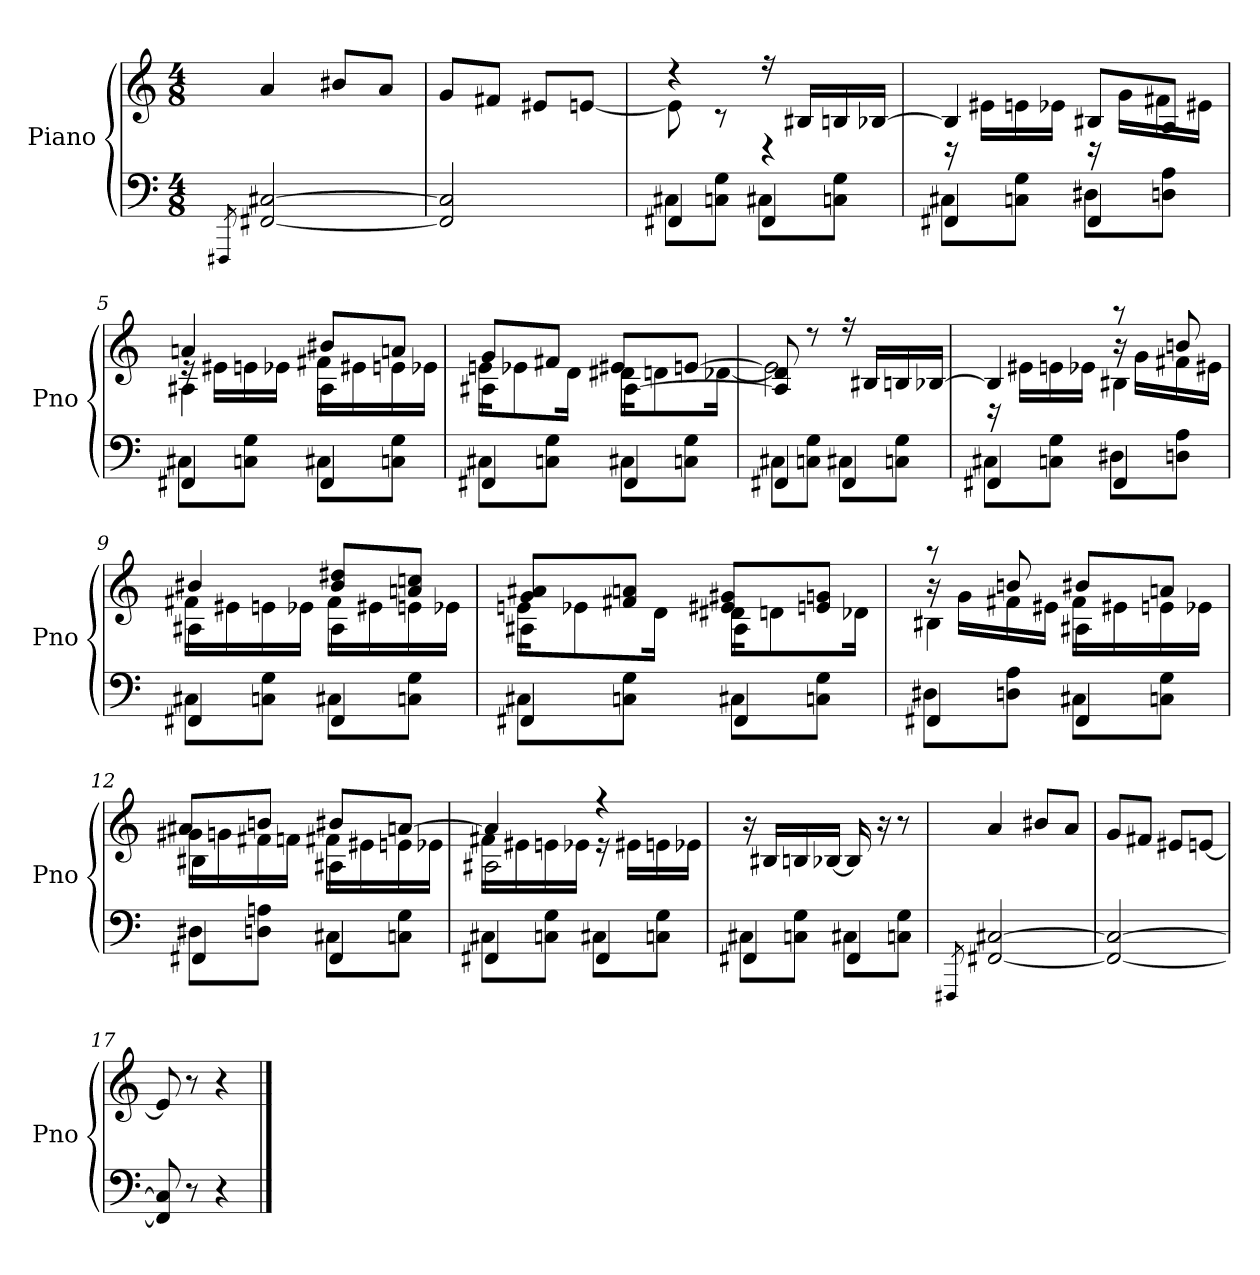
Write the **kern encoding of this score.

**kern	**kern
*part1	*part1
*staff2	*staff1
*I"Piano	*
*I'Pno	*
*clefF4	*clefG2
*k[]	*k[]
*M4/8	*M4/8
=1	=1
8qFFF#X	.
[2FF#X [2C#X	4a
.	8b#XL
.	8aJ
=2	=2
2FF#] 2C#]	8gL
.	8f#XJ
.	8e#XL
.	[8enJ
=3	=3
*^	*^
4FF#X	8C#XL	4r	8e]
.	8Cn 8GJ	.	8r
4FF#	8C#XL	16r	4r
.	.	16B#XLL	.
.	8Cn 8GJ	16Bn	.
.	.	[16B-XJJ	.
=4	=4	=4	=4
4FF#X	8C#XL	4B-]	16r
.	.	.	16e#XLL
.	8Cn 8GJ	.	16en
.	.	.	16e-XJJ
4FF#	8D#XL	8B#XL	16r
.	.	.	16gLL
.	8Dn 8AJ	8AJ	16f#X
.	.	.	16e#XJJ
=5	=5	=5	=5
*	*	*	*^
4FF#X	8C#XL	4A#X\	16re	4an
.	.	.	16e#XLL	.
.	8Cn 8GJ	.	16en	.
.	.	.	16e-XJJ	.
4FF#	8C#XL	4A#\	16f#XLL	8b#XL
.	.	.	16e#X	.
.	8Cn 8GJ	.	16en	8anJ
.	.	.	16e-XJJ	.
=6	=6	=6	=6	=6
4FF#X	8C#XL	4A#X\	16enKL	8gL
.	.	.	8e-X	.
.	8Cn 8GJ	.	.	8f#XJ
.	.	.	16dJk	.
4FF#	8C#XL	[4A#\	16d#XKL	8e#XL
.	.	.	8dn	.
.	8Cn 8GJ	.	.	[8enJ
.	.	.	[16d-XJk	.
*	*	*	*v	*v
=7	=7	=7	=7
4FF#X	8C#XL	8A#] 8d-]	2e]
.	8Cn 8GJ	8r	.
4FF#	8C#XL	16r	.
.	.	16B#XLL	.
.	8Cn 8GJ	16Bn	.
.	.	[16B-XJJ	.
=8	=8	=8	=8
*	*	*	*^
4FF#X	8C#XL	4B-]	16r	4ryy
.	.	.	16e#XLL	.
.	8Cn 8GJ	.	16en	.
.	.	.	16e-XJJ	.
4FF#	8D#XL	4B#X\	16r	8raa
.	.	.	16gLL	.
.	8Dn 8AJ	.	16f#X	8bn
.	.	.	16e#XJJ	.
=9	=9	=9	=9	=9
4FF#X	8C#XL	4A#X\	16f#XLL	4b#X
.	.	.	16e#X	.
.	8Cn 8GJ	.	16en	.
.	.	.	16e-XJJ	.
4FF#	8C#XL	4A#\	16f#LL	8b# 8dd#XL
.	.	.	16e#X	.
.	8Cn 8GJ	.	16en	8an 8ccnJ
.	.	.	16e-XJJ	.
=10	=10	=10	=10	=10
4FF#X	8C#XL	4A#X\	16enKL	8g 8a#XL
.	.	.	8e-X	.
.	8Cn 8GJ	.	.	8f#X 8anJ
.	.	.	16dJk	.
4FF#	8C#XL	4A#\	16d#XKL	8e#X 8g#XL
.	.	.	8dn	.
.	8Cn 8GJ	.	.	8en 8gnJ
.	.	.	16d-XJk	.
=11	=11	=11	=11	=11
4FF#X	8D#XL	4B#X\	16r	8raa
.	.	.	16gLL	.
.	8Dn 8AJ	.	16f#X	8bn
.	.	.	16e#XJJ	.
4FF#	8C#XL	4A#X\	16f#LL	8b#XL
.	.	.	16e#X	.
.	8Cn 8GJ	.	16en	8anJ
.	.	.	16e-XJJ	.
=12	=12	=12	=12	=12
4FF#X	8D#XL	4B#X\	16g#XLL	8a#XL
.	.	.	16gn	.
.	8Dn 8AnJ	.	16f#X	8bnJ
.	.	.	16fnJJ	.
4FF#	8C#XL	4A#X\	16f#XLL	8b#XL
.	.	.	16e#X	.
.	8Cn 8GJ	.	16en	[8anJ
.	.	.	16e-XJJ	.
=13	=13	=13	=13	=13
4FF#X	8C#XL	2A#X\	16f#XLL	4a]
.	.	.	16e#X	.
.	8Cn 8GJ	.	16en	.
.	.	.	16e-XJJ	.
4FF#	8C#XL	.	16re	4rff
.	.	.	16e#XLL	.
.	8Cn 8GJ	.	16en	.
.	.	.	16e-XJJ	.
*	*	*v	*v	*v
=14	=14	=14
4FF#X	8C#XL	16r
.	.	16B#XLL
.	8Cn 8GJ	16Bn
.	.	[16B-XJJ
4FF#	8C#XL	16B-]
.	.	16r
.	8Cn 8GJ	8r
*v	*v	*
=15	=15
8qFFF#X	.
[2FF#X [2C#X	4a
.	8b#XL
.	8aJ
=16	=16
2FF#_ 2C#_	8gL
.	8f#XJ
.	8e#XL
.	[8enJ
=17	=17
8FF#] 8C#]	8e]
8r	8r
4r	4r
==	==
*-	*-
